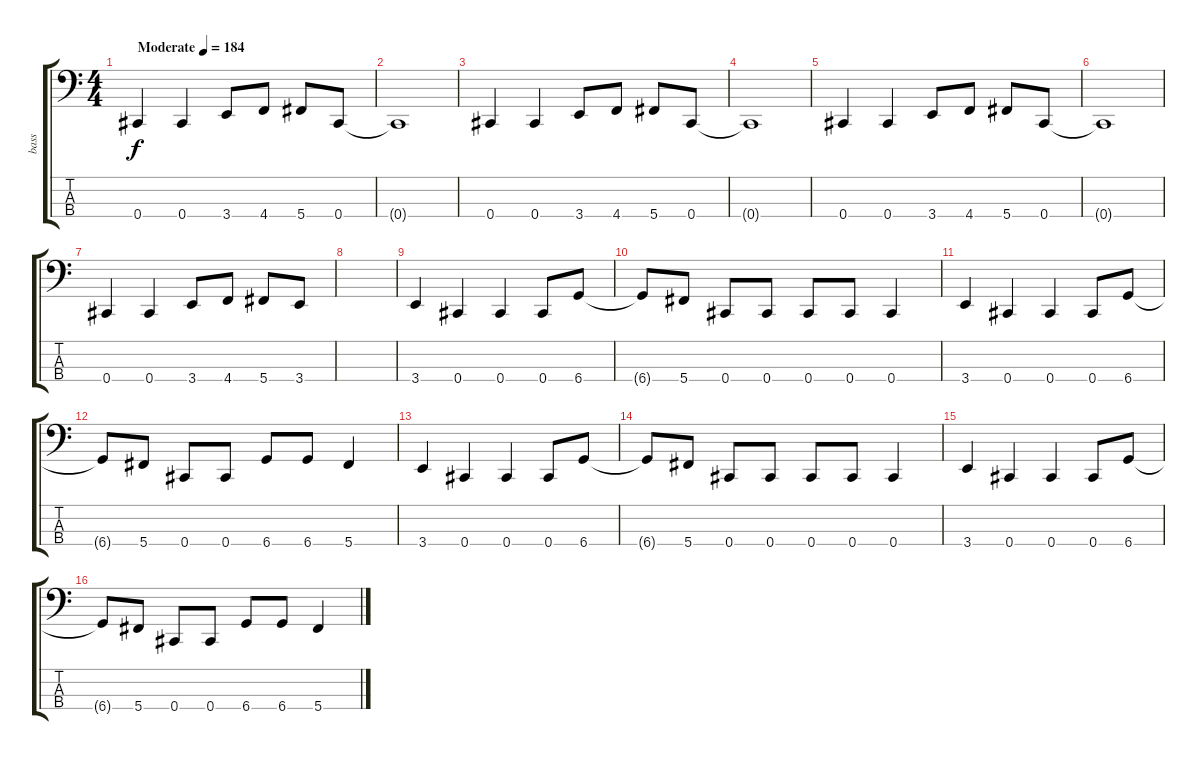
\track ("bass" "bass") {instrument electricbassfinger}
\staff {score tabs}
\tuning (Gb2 Db2 Ab1 Db1) {hide}
\ts (4 4)
\tempo (184 "Moderate")
\clef f4
\ks c
0.4.4{dy f instrument electricbassfinger} 0.4.4 3.4.8 4.4.8 5.4.8 0.4.8 |
0.4{t}.1 |
0.4.4 0.4.4 3.4.8 4.4.8 5.4.8 0.4.8 |
0.4{t}.1 |
0.4.4 0.4.4 3.4.8 4.4.8 5.4.8 0.4.8 |
0.4{t}.1 |
0.4.4 0.4.4 3.4.8 4.4.8 5.4.8 3.4.8 |
|
3.4.4 0.4.4 0.4.4 0.4.8 6.4.8 |
6.4{t}.8 5.4.8 0.4.8 0.4.8 0.4.8 0.4.8 0.4.4 |
3.4.4 0.4.4 0.4.4 0.4.8 6.4.8 |
6.4{t}.8 5.4.8 0.4.8 0.4.8 6.4.8 6.4.8 5.4.4 |
3.4.4 0.4.4 0.4.4 0.4.8 6.4.8 |
6.4{t}.8 5.4.8 0.4.8 0.4.8 0.4.8 0.4.8 0.4.4 |
3.4.4 0.4.4 0.4.4 0.4.8 6.4.8 |
6.4{t}.8 5.4.8 0.4.8 0.4.8 6.4.8 6.4.8 5.4.4
